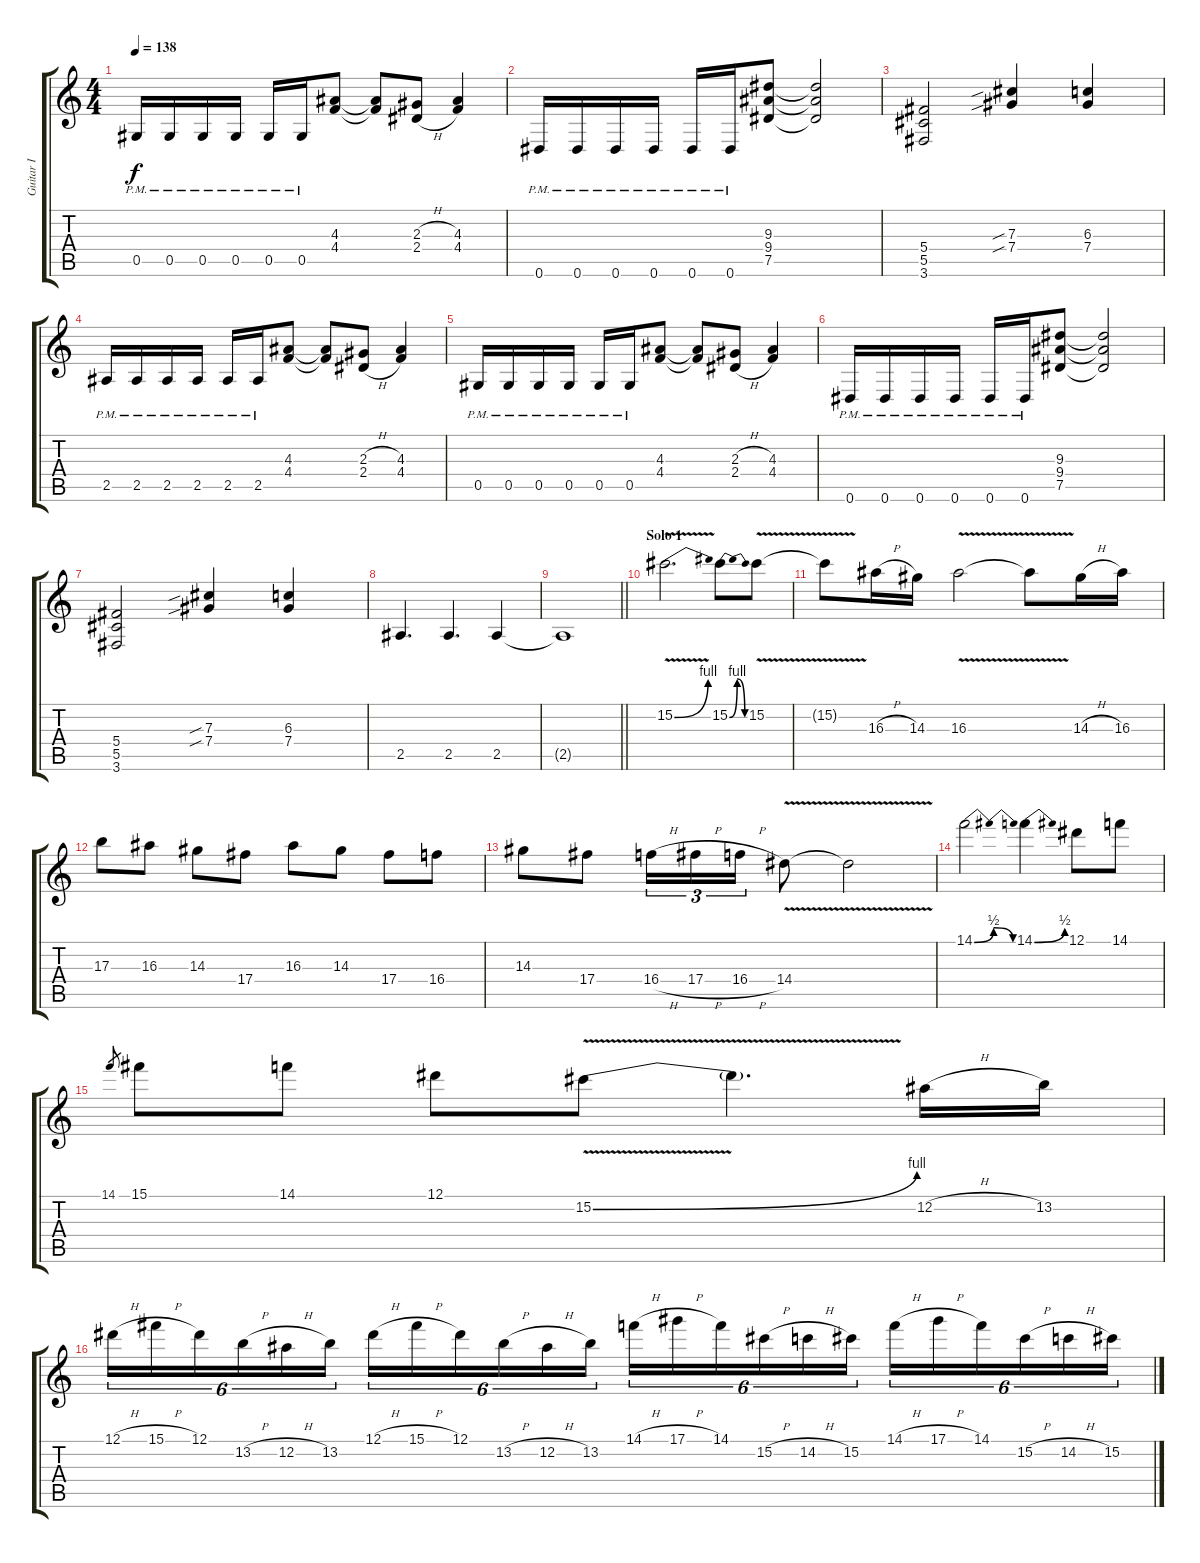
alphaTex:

\track ("Guitar I" "Guitar I") {instrument distortionguitar}
\staff {score tabs}
\tuning (Eb4 Bb3 Gb3 Db3 Ab2 Eb2) {hide}
\ts (4 4)
\tempo 138
\clef g2
\ks c
0.5{pm}.16{dy f} 0.5{pm}.16 0.5{pm}.16 0.5{pm}.16 0.5{pm}.16 0.5{pm}.16 (4.3 4.4).8 (4.3{t} 4.4{t}).8 (2.3{h} 2.4{h}).8 (4.3 4.4).4 |
0.6{pm}.16 0.6{pm}.16 0.6{pm}.16 0.6{pm}.16 0.6{pm}.16 0.6{pm}.16 (9.3 9.4 7.5).8 (9.3{t} 9.4{t} 7.5{t}).2 |
(5.4 5.5 3.6).2 (7.3{sib} 7.4{sib}).4 (6.3 7.4).4 |
2.5{pm}.16 2.5{pm}.16 2.5{pm}.16 2.5{pm}.16 2.5{pm}.16 2.5{pm}.16 (4.3 4.4).8 (4.3{t} 4.4{t}).8 (2.3{h} 2.4{h}).8 (4.3 4.4).4 |
0.5{pm}.16 0.5{pm}.16 0.5{pm}.16 0.5{pm}.16 0.5{pm}.16 0.5{pm}.16 (4.3 4.4).8 (4.3{t} 4.4{t}).8 (2.3{h} 2.4{h}).8 (4.3 4.4).4 |
0.6{pm}.16 0.6{pm}.16 0.6{pm}.16 0.6{pm}.16 0.6{pm}.16 0.6{pm}.16 (9.3 9.4 7.5).8 (9.3{t} 9.4{t} 7.5{t}).2 |
(5.4 5.5 3.6).2 (7.3{sib} 7.4{sib}).4 (6.3 7.4).4 |
2.5.4{d} 2.5.4{d} 2.5.4 |
\barLineRight lightlight
2.5{t}.1 |
\section ("" "Solo 1")
15.2{be (bend 0 0 60 4) v}.2{d} 15.2{be (bendrelease 0 0 10 4 45 4 60 0)}.8 15.2{v}.8 |
15.2{t}.8 16.3{h}.16 14.3.16 16.3{v}.2 16.3{t}.8 14.3{h}.16 16.3.16 |
17.3.8 16.3.8 14.3.8 17.4.8 16.3.8 14.3.8 17.4.8 16.4.8 |
14.3.8 17.4.8 16.4{h}.16{tu (3 2)} 17.4{h}.16{tu (3 2)} 16.4{h}.16{tu (3 2)} 14.4{v}.8 14.4{t}.2 |
14.1{be (bendrelease 0 0 10 2 30 2 60 0)}.2 14.1{be (bend 0 0 60 2)}.4 12.1.8 14.1.8 |
14.1.8{gr} 15.1.8 14.1.8 12.1.8 15.2{be (bend 0 0 60 4) v}.8 15.2{t}.4{d} 12.2{h}.16 13.2.16 |
12.1{h}.16{tu (6 4)} 15.1{h}.16{tu (6 4)} 12.1.16{tu (6 4)} 13.2{h}.16{tu (6 4)} 12.2{h}.16{tu (6 4)} 13.2.16{tu (6 4)} 12.1{h}.16{tu (6 4)} 15.1{h}.16{tu (6 4)} 12.1.16{tu (6 4)} 13.2{h}.16{tu (6 4)} 12.2{h}.16{tu (6 4)} 13.2.16{tu (6 4)} 14.1{h}.16{tu (6 4)} 17.1{h}.16{tu (6 4)} 14.1.16{tu (6 4)} 15.2{h}.16{tu (6 4)} 14.2{h}.16{tu (6 4)} 15.2.16{tu (6 4)} 14.1{h}.16{tu (6 4)} 17.1{h}.16{tu (6 4)} 14.1.16{tu (6 4)} 15.2{h}.16{tu (6 4)} 14.2{h}.16{tu (6 4)} 15.2.16{tu (6 4)}
